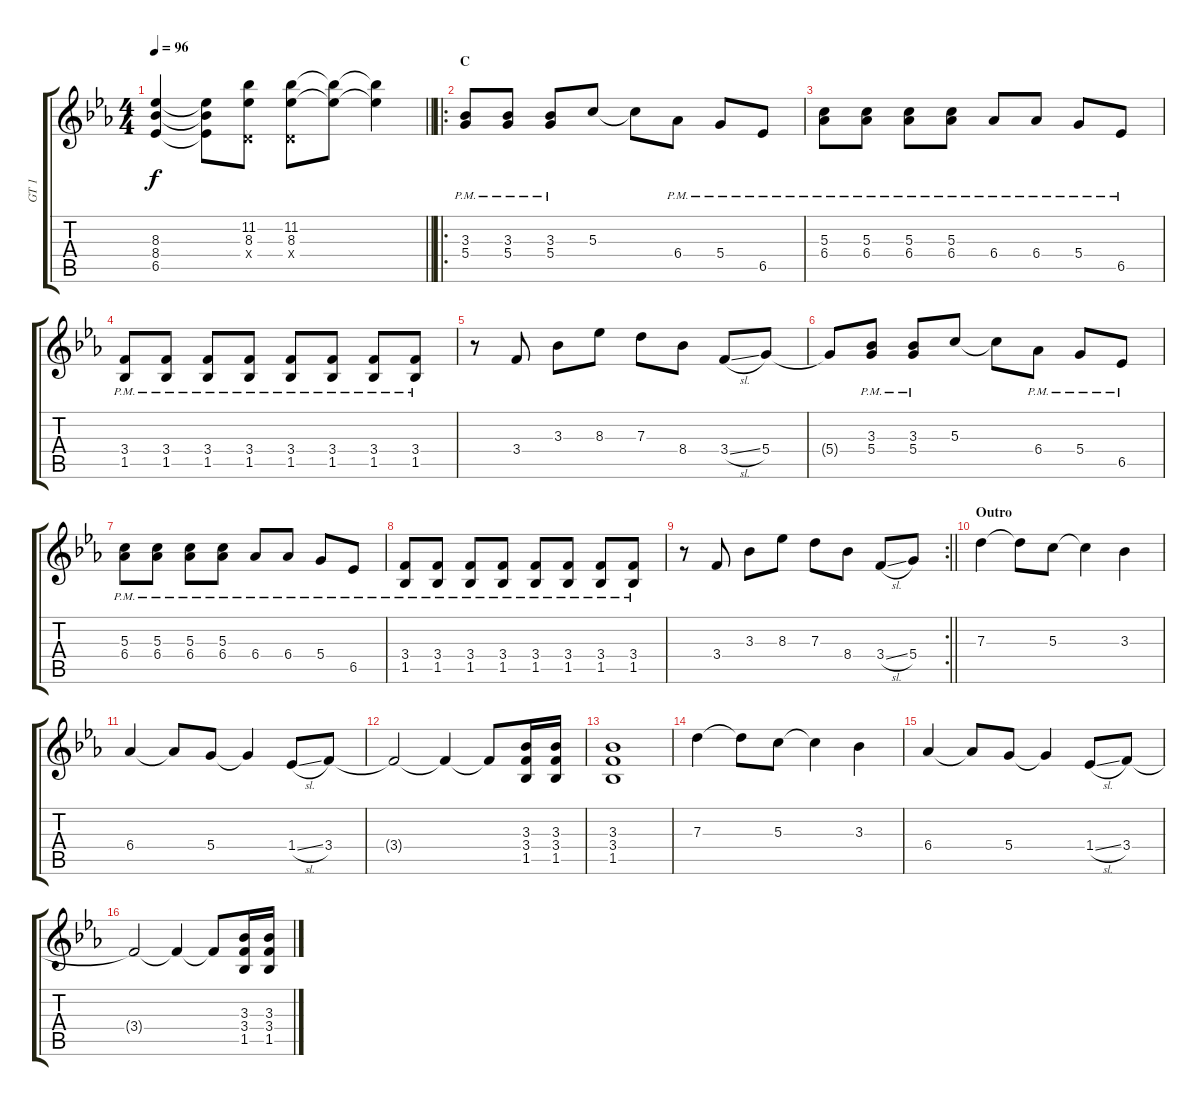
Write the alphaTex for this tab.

\track ("GT 1" "GT 1") {instrument overdrivenguitar}
\staff {score tabs}
\tuning (E4 B3 G3 D3 A2 E2) {hide}
\ts (4 4)
\tempo 96
\clef g2
\barLineRight lightlight
\ks cminor
(8.3{t} 8.4{t} 6.5{t}).4{dy f} (8.3{t} 8.4{t} 6.5{t}).8 (11.2 8.3 0.4{x}).8 (11.2 8.3 0.4{x}).8 (11.2{t} 8.3{t}).8 (11.2{t} 8.3{t}).4 |
\ro
\section ("" "C")
(3.3{pm} 5.4{pm}).8 (3.3{pm} 5.4{pm}).8 (3.3{pm} 5.4{pm}).8 5.3.8 5.3{t}.8 6.4{pm}.8 5.4{pm}.8 6.5{pm}.8 |
(5.3{pm} 6.4{pm}).8 (5.3{pm} 6.4{pm}).8 (5.3{pm} 6.4{pm}).8 (5.3{pm} 6.4{pm}).8 6.4{pm}.8 6.4{pm}.8 5.4{pm}.8 6.5{pm}.8 |
(3.4{pm} 1.5{pm}).8 (3.4{pm} 1.5{pm}).8 (3.4{pm} 1.5{pm}).8 (3.4{pm} 1.5{pm}).8 (3.4{pm} 1.5{pm}).8 (3.4{pm} 1.5{pm}).8 (3.4{pm} 1.5{pm}).8 (3.4{pm} 1.5{pm}).8 |
r.8 3.4.8 3.3.8 8.3.8 7.3.8 8.4.8 3.4{sl}.8 5.4.8 |
5.4{t}.8 (3.3{pm} 5.4{pm}).8 (3.3{pm} 5.4{pm}).8 5.3.8 5.3{t}.8 6.4{pm}.8 5.4{pm}.8 6.5{pm}.8 |
(5.3{pm} 6.4{pm}).8 (5.3{pm} 6.4{pm}).8 (5.3{pm} 6.4{pm}).8 (5.3{pm} 6.4{pm}).8 6.4{pm}.8 6.4{pm}.8 5.4{pm}.8 6.5{pm}.8 |
(3.4{pm} 1.5{pm}).8 (3.4{pm} 1.5{pm}).8 (3.4{pm} 1.5{pm}).8 (3.4{pm} 1.5{pm}).8 (3.4{pm} 1.5{pm}).8 (3.4{pm} 1.5{pm}).8 (3.4{pm} 1.5{pm}).8 (3.4{pm} 1.5{pm}).8 |
\rc 2
\barLineRight lightlight
r.8 3.4.8 3.3.8 8.3.8 7.3.8 8.4.8 3.4{sl}.8 5.4.8 |
\section ("" "Outro")
7.3.4{volume 11 instrument distortionguitar} 7.3{t}.8 5.3.8 5.3{t}.4 3.3.4 |
6.4.4 6.4{t}.8 5.4.8 5.4{t}.4 1.4{sl}.8 3.4.8 |
3.4{t}.2 3.4{t}.4 3.4{t}.8 (3.3 3.4 1.5).16 (3.3 3.4 1.5).16 |
(3.3 3.4 1.5).1 |
7.3.4 7.3{t}.8 5.3.8 5.3{t}.4 3.3.4 |
6.4.4 6.4{t}.8 5.4.8 5.4{t}.4 1.4{sl}.8 3.4.8 |
3.4{t}.2 3.4{t}.4 3.4{t}.8 (3.3 3.4 1.5).16 (3.3 3.4 1.5).16
